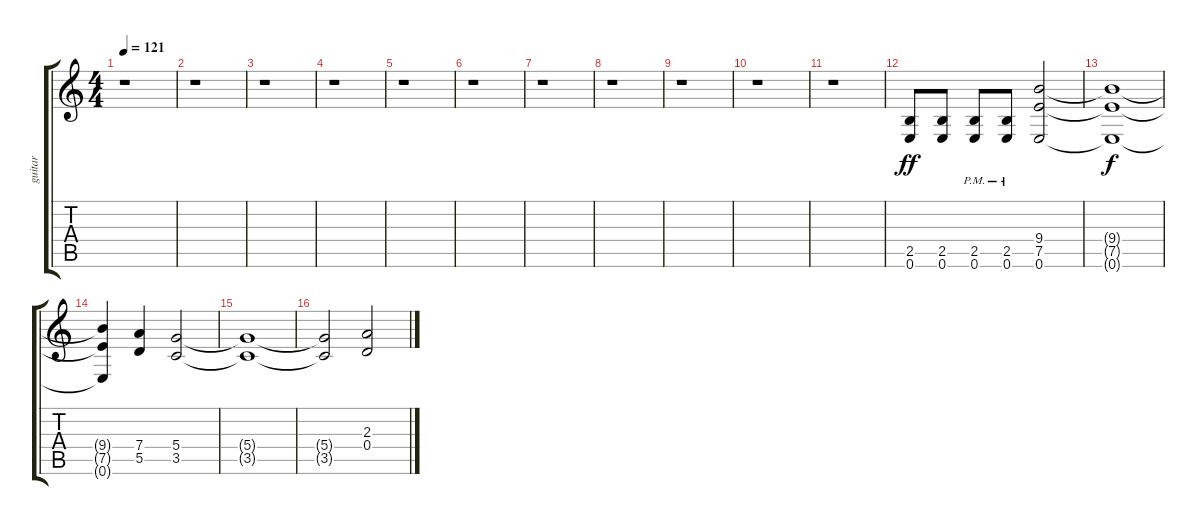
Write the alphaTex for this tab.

\track ("guitar" "guitar") {instrument distortionguitar}
\staff {score tabs}
\tuning (E4 B3 G3 D3 A2 E2) {hide}
\ts (4 4)
\tempo 121
\clef g2
\ks c
r.1{dy f} |
r.1 |
r.1 |
r.1 |
r.1 |
r.1 |
r.1 |
r.1 |
r.1 |
r.1 |
r.1 |
(2.5 0.6).8{dy ff} (2.5 0.6).8 (2.5{pm} 0.6{pm}).8 (2.5{pm} 0.6{pm}).8 (9.4 7.5 0.6).2 |
(9.4{t} 7.5{t} 0.6{t}).1{dy f} |
(9.4{t} 7.5{t} 0.6{t}).4 (7.4 5.5).4 (5.4 3.5).2 |
(5.4{t} 3.5{t}).1 |
(5.4{t} 3.5{t}).2 (2.3 0.4).2
